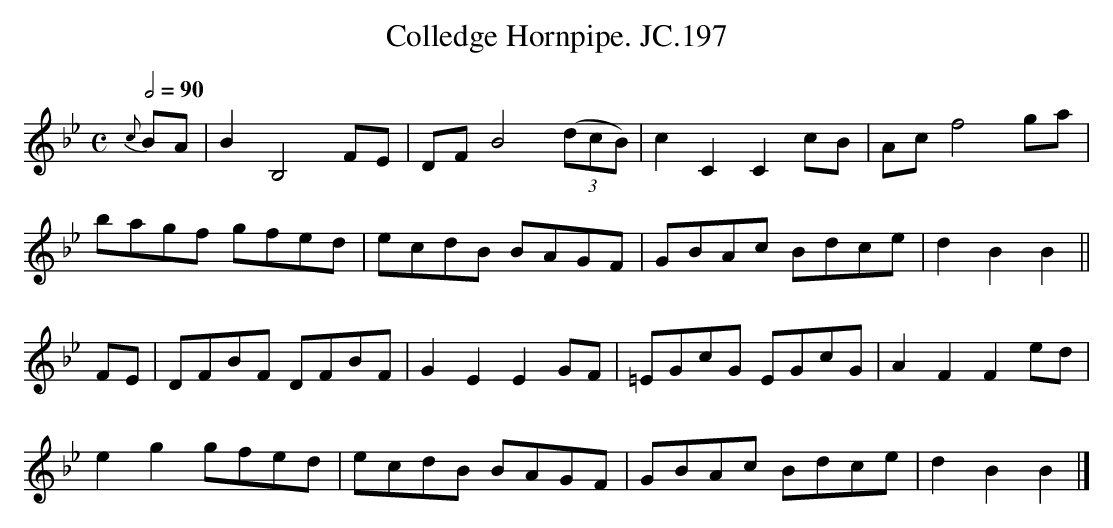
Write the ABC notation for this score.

X:1
T:Colledge Hornpipe. JC.197
M:C
L:1/8
Q:2/4=90
K:Bb
{c}BA|\\
B2B,4FE|DFB4((3dcB)|c2C2C2cB|Acf4ga|
bagf gfed|ecdB BAGF|GBAc Bdce|d2B2B2||
FE|DFBF DFBF|G2E2E2GF|=EGcG EGcG|A2F2F2ed|
e2g2gfed|ecdB BAGF|GBAc Bdce|d2B2B2|]
